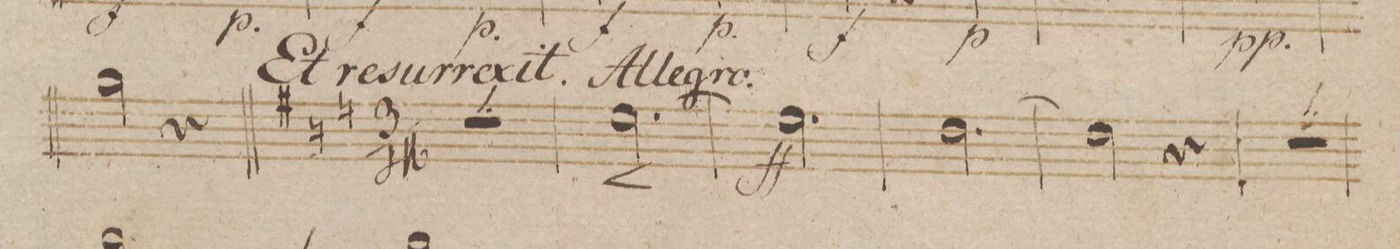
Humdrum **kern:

**kern	**dynam
*I"Clarinetto 1mo in B.	*
*clefG2	*
*k[b-e-a-d-]	*
*met(c|)	*
*M3/4	*
2ff\]	.
*kcancel	*
4r	.
=125||	=125||
*null	*
*k[b-]	*
2.r	.
=126	=126
[2.dd\	<[
=127	=127
2.dd\]	ff
=128	=128
[2.cc\	.
=129	=129
2cc\]	.
4r	.
=130	=130
2.r	.
=131	=131
*-	*-
